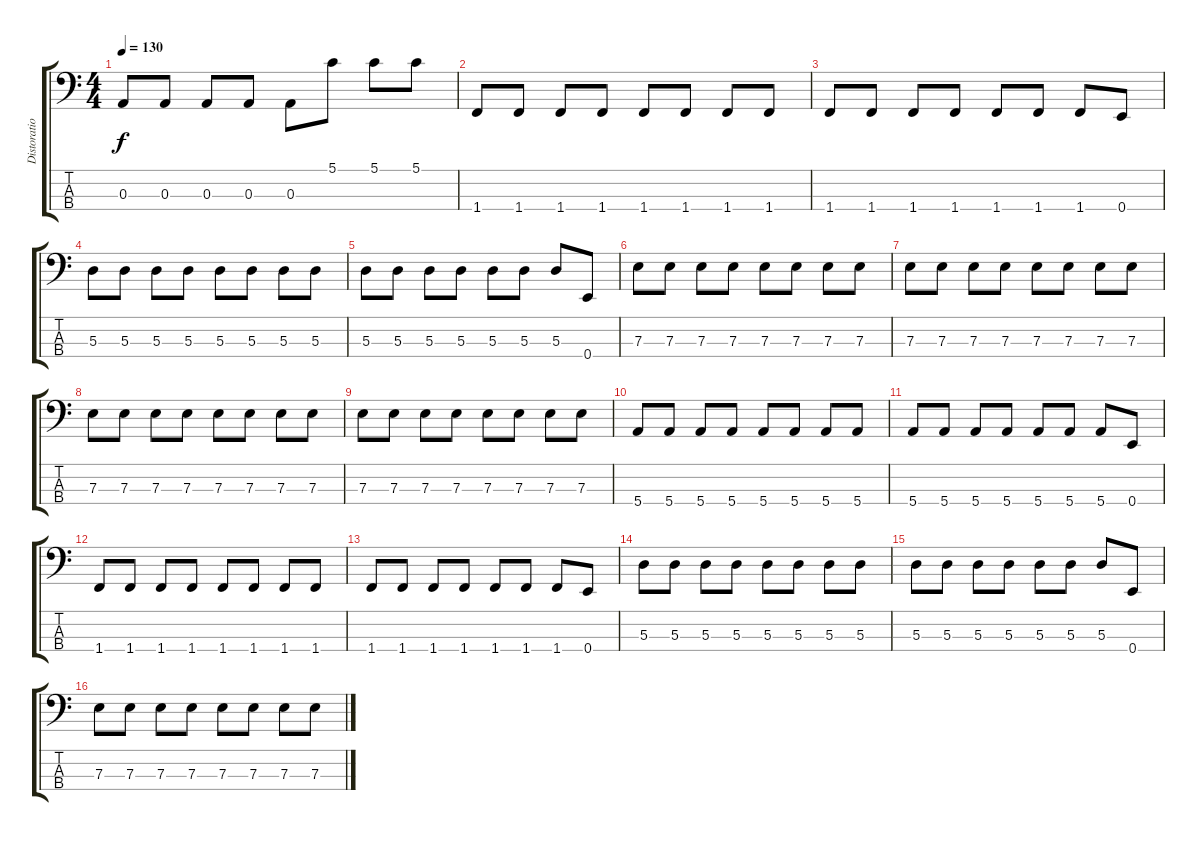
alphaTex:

\track ("Distoration Bass" "Distoratio") {instrument overdrivenguitar}
\staff {score tabs}
\tuning (G2 D2 A1 E1) {hide}
\ts (4 4)
\tempo 130
\clef f4
\ks c
0.3.8{dy f} 0.3.8 0.3.8 0.3.8 0.3.8 5.1.8 5.1.8 5.1.8 |
1.4.8 1.4.8 1.4.8 1.4.8 1.4.8 1.4.8 1.4.8 1.4.8 |
1.4.8 1.4.8 1.4.8 1.4.8 1.4.8 1.4.8 1.4.8 0.4.8 |
5.3.8 5.3.8 5.3.8 5.3.8 5.3.8 5.3.8 5.3.8 5.3.8 |
5.3.8 5.3.8 5.3.8 5.3.8 5.3.8 5.3.8 5.3.8 0.4.8 |
7.3.8 7.3.8 7.3.8 7.3.8 7.3.8 7.3.8 7.3.8 7.3.8 |
7.3.8 7.3.8 7.3.8 7.3.8 7.3.8 7.3.8 7.3.8 7.3.8 |
7.3.8 7.3.8 7.3.8 7.3.8 7.3.8 7.3.8 7.3.8 7.3.8 |
7.3.8 7.3.8 7.3.8 7.3.8 7.3.8 7.3.8 7.3.8 7.3.8 |
5.4.8 5.4.8 5.4.8 5.4.8 5.4.8 5.4.8 5.4.8 5.4.8 |
5.4.8 5.4.8 5.4.8 5.4.8 5.4.8 5.4.8 5.4.8 0.4.8 |
1.4.8 1.4.8 1.4.8 1.4.8 1.4.8 1.4.8 1.4.8 1.4.8 |
1.4.8 1.4.8 1.4.8 1.4.8 1.4.8 1.4.8 1.4.8 0.4.8 |
5.3.8 5.3.8 5.3.8 5.3.8 5.3.8 5.3.8 5.3.8 5.3.8 |
5.3.8 5.3.8 5.3.8 5.3.8 5.3.8 5.3.8 5.3.8 0.4.8 |
7.3.8 7.3.8 7.3.8 7.3.8 7.3.8 7.3.8 7.3.8 7.3.8
